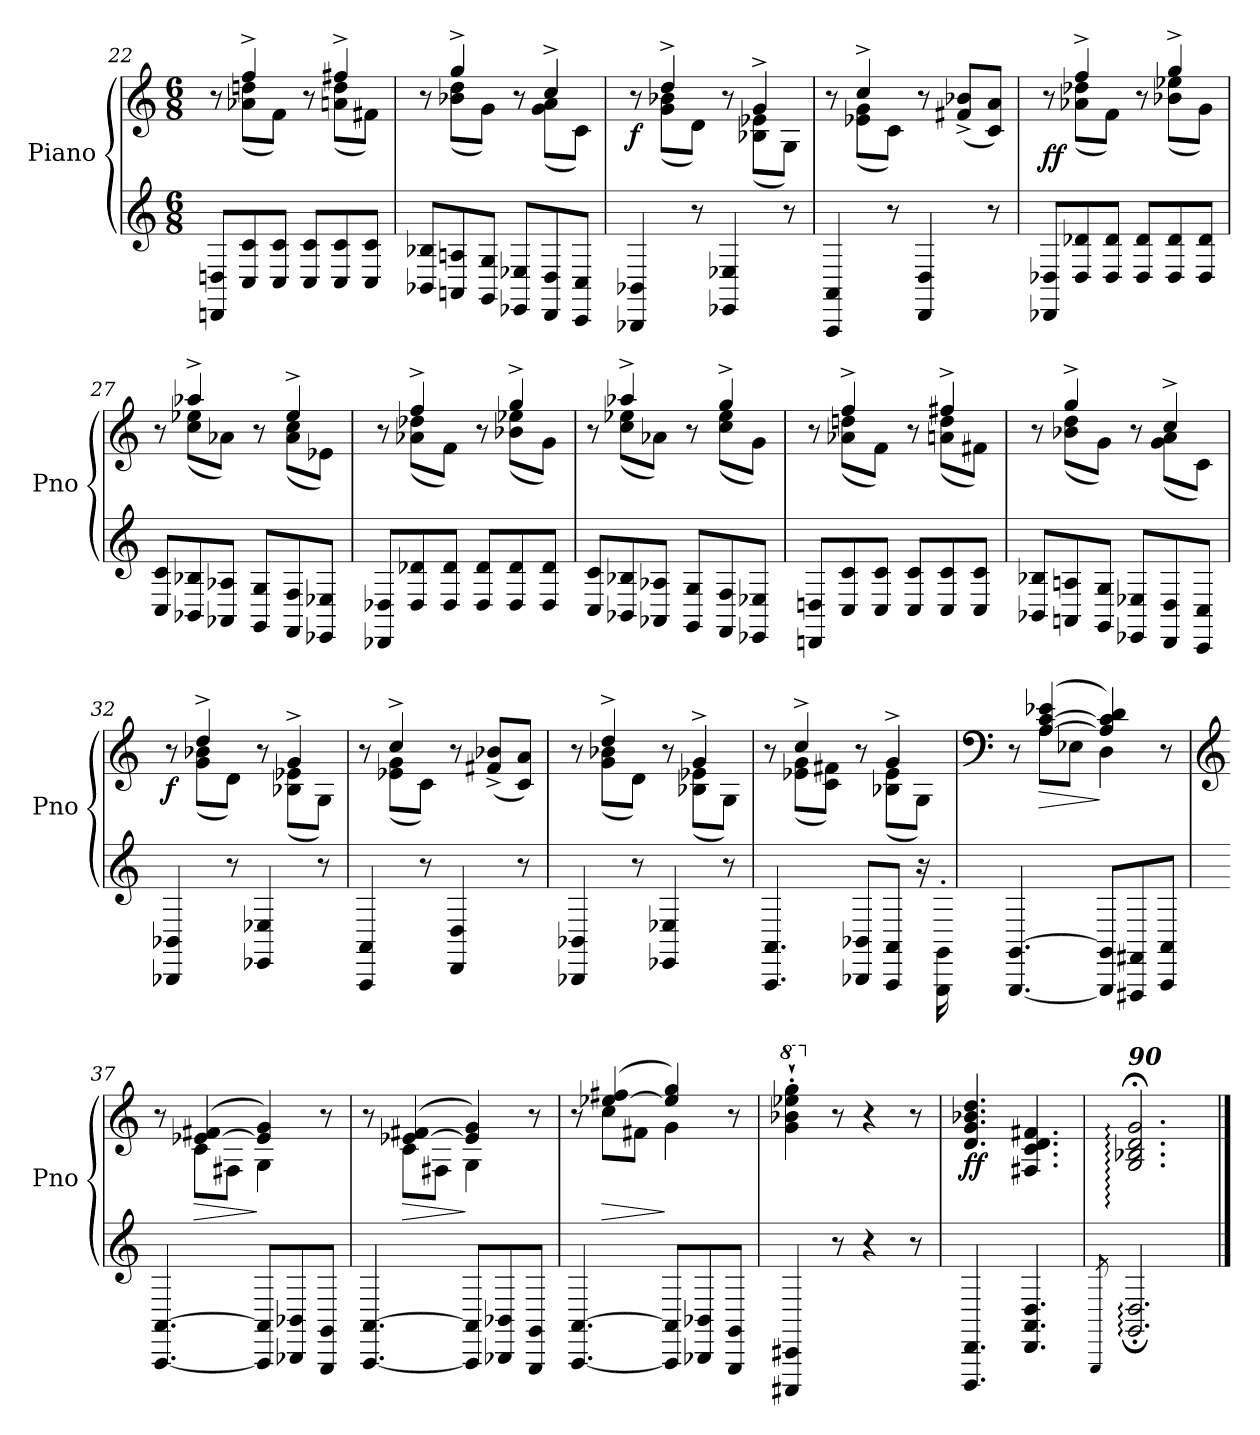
**kern	**kern	**dynam
*part1	*part1	*part1
*staff2	*staff1	*staff1/2
*I"Piano	*	*
*I'Pno	*	*
*clefG2	*clefG2	*
*k[]	*k[]	*
*M6/8	*M6/8	*
=22	=22	=22
*	*^	*
8DDn/ 8Dn/L	8r	8ryy	.
8C/ 8c/	4ff^/	(8a-X\ 8ddn\L	.
8C/ 8c/J	.	8f\J)	.
8C/ 8c/L	8r	8ryy	.
8C/ 8c/	4ff#X^/	(8an\ 8dd\L	.
8C/ 8c/J	.	8f#X\J)	.
=23	=23	=23	=23
8BB-X/ 8B-X/L	8r	8ryy	.
8AAn/ 8An/	4gg^/	(8b-X\ 8dd\L	.
8GG/ 8G/J	.	8g\J)	.
8EE-X/ 8E-X/L	8r	8ryy	.
8DD/ 8D/	4cc^/	(8g\ 8a\L	.
8CC/ 8C/J	.	8c\J)	.
=24	=24	=24	=24
!	!	!	!LO:DY:b
4BBB-X/ 4BB-X/	8r	8ryy	f
.	4dd^/	(8g\ 8b-X\L	.
8r	.	8d\J)	.
4EE-X/ 4E-X/	8r	8ryy	.
.	4g^/	(8B-X\ 8e-X\L	.
8r	.	8G\J)	.
!!LO:PB:g=z	!!
=25	=25	=25	=25
4AAA/ 4AA/	8r	8ryy	.
.	4cc^/	(8e-X\ 8g\L	.
8r	.	8c\J)	.
4DD/ 4D/	8r	4.ryy	.
.	(8f#X/^ 8b-X/^L	.	.
8r	8c/ 8a/J)	.	.
=26	=26	=26	=26
!	!	!	!LO:DY:b
8DD-X/ 8D-X/L	8r	8ryy	ff
8D-/ 8d-X/	4ff^/	(8a-X\ 8dd-X\L	.
8D-/ 8d-/J	.	8f\J)	.
8D-/ 8d-/L	8r	8ryy	.
8D-/ 8d-/	4gg^/	(8b-X\ 8ee-X\L	.
8D-/ 8d-/J	.	8g\J)	.
=27	=27	=27	=27
8C/ 8c/L	8r	8ryy	.
8BB-X/ 8B-X/	4aa-X^/	(8cc\ 8ee-X\L	.
8AA-X/ 8A-X/J	.	8a-X\J)	.
8GG/ 8G/L	8r	8ryy	.
8FF/ 8F/	4ee-^/	(8a-\ 8cc\L	.
8EE-X/ 8E-X/J	.	8e-X\J)	.
=28	=28	=28	=28
8DD-X/ 8D-X/L	8r	8ryy	.
8D-/ 8d-X/	4ff^/	(8a-X\ 8dd-X\L	.
8D-/ 8d-/J	.	8f\J)	.
8D-/ 8d-/L	8r	8ryy	.
8D-/ 8d-/	4gg^/	(8b-X\ 8ee-X\L	.
8D-/ 8d-/J	.	8g\J)	.
=29	=29	=29	=29
8C/ 8c/L	8r	8ryy	.
8BB-X/ 8B-X/	4aa-X^/	(8cc\ 8ee-X\L	.
8AA-X/ 8A-X/J	.	8a-X\J)	.
8GG/ 8G/L	8r	8ryy	.
8FF/ 8F/	4gg^/	(8cc\ 8ee-\L	.
8EE-X/ 8E-X/J	.	8g\J)	.
!!LO:LB:g=z	!!
=30	=30	=30	=30
8DDn/ 8Dn/L	8r	8ryy	.
8C/ 8c/	4ff^/	(8a-X\ 8ddn\L	.
8C/ 8c/J	.	8f\J)	.
8C/ 8c/L	8r	8ryy	.
8C/ 8c/	4ff#X^/	(8an\ 8dd\L	.
8C/ 8c/J	.	8f#X\J)	.
=31	=31	=31	=31
8BB-X/ 8B-X/L	8r	8ryy	.
8AAn/ 8An/	4gg^/	(8b-X\ 8dd\L	.
8GG/ 8G/J	.	8g\J)	.
8EE-X/ 8E-X/L	8r	8ryy	.
8DD/ 8D/	4cc^/	(8g\ 8a\L	.
8CC/ 8C/J	.	8c\J)	.
=32	=32	=32	=32
!	!	!	!LO:DY:b
4BBB-X/ 4BB-X/	8r	8ryy	f
.	4dd^/	(8g\ 8b-X\L	.
8r	.	8d\J)	.
4EE-X/ 4E-X/	8r	8ryy	.
.	4g^/	(8B-X\ 8e-X\L	.
8r	.	8G\J)	.
=33	=33	=33	=33
4AAA/ 4AA/	8r	8ryy	.
.	4cc^/	(8e-X\ 8g\L	.
8r	.	8c\J)	.
4DD/ 4D/	8r	4.ryy	.
.	(8f#X/^ 8b-X/^L	.	.
8r	8c/ 8a/J)	.	.
=34	=34	=34	=34
4BBB-X/ 4BB-X/	8r	8ryy	.
.	4dd^/	(8g\ 8b-X\L	.
8r	.	8d\J)	.
4EE-X/ 4E-X/	8r	8ryy	.
.	4g^/	(8B-X\ 8e-X\L	.
8r	.	8G\J)	.
!!LO:LB:g=z	!!
=35	=35	=35	=35
*^	*	*	*
4.AAA/ 4.AA/	4.ryy	8r	8ryy	.
.	.	4cc^/	(8e-X\ 8g\L	.
.	.	.	8c\ 8f#X\J)	.
8ryy	8BBB-X/ 8BB-X/L	8r	8ryy	.
8ryy	8AAA/ 8AA/J	4g^/	(8B-X\ 8e-\L	.
16r	16ryy	.	8G\J)	.
16ryy	16GGG\' 16GG\'	.	.	.
*v	*v	*	*	*
=36	=36	=36	=36
*	*clefF4	*	*
[4.GGG/ [4.GG/	8r	8ryy	.
!	!	!	!LO:HP:b
.	([4A/ [4c/ 4e-X/	8A\L	>
.	.	8E-X\J	.
8GGG/] 8GG/]L	4A/] 4c/] 4d/)	4D\	]
8FFF#X/ 8FF#X/	.	.	.
8AAA/ 8AA/J	8r	8ryy	.
=37	=37	=37	=37
*	*clefG2	*	*
[4.AAA/ [4.AA/	8r	8ryy	.
!	!	!	!LO:HP:b
.	([4e-X/ 4f#X/	8c\L	>
.	.	8F#X\J	.
8AAA/] 8AA/]L	4e-/] 4g/)	4G\	]
8BBB-X/ 8BB-X/	.	.	.
8GGG/ 8GG/J	8r	8ryy	.
=38	=38	=38	=38
[4.AAA/ [4.AA/	8r	8ryy	.
!	!	!	!LO:HP:b
.	([4e-X/ 4f#X/	8c\L	>
.	.	8F#X\J	.
8AAA/] 8AA/]L	4e-/] 4g/)	4G\	]
8BBB-X/ 8BB-X/	.	.	.
8GGG/ 8GG/J	8r	8ryy	.
!!LO:LB:g=z	!!
=39	=39	=39	=39
[4.AAA/ [4.AA/	8r	8ryy	.
!	!	!	!LO:HP:b
.	([4ee-X/ 4ff#X/	8cc\L	>
.	.	8f#X\J	.
8AAA/] 8AA/]L	4ee-/] 4gg/)	4g\	]
8BBB-X/ 8BB-X/	.	.	.
8GGG/ 8GG/J	8r	8ryy	.
*	*v	*v	*
=40	=40	=40
*	*8va	*
*	*^	*
!	!	!	!LO:DY:b
*	*v	*v	*
4CCC#X/ 4CC#X/	4gg\`' 4bb-X\`' 4eee-X\`' 4ggg\`'	other-dynamics
*	*X8va	*
8r	8r	.
4r	4r	.
8r	8r	.
=41	=41	=41
!	!	!LO:DY:b
4.DDD/ 4.DD/	4.d/ 4.g/ 4.b-X/ 4.dd/	ff
4.DD/ 4.AA/ 4.D/	4.F#X/ 4.c/ 4.d/ 4.f#X/	.
=42	=42	=42
8qGGG/	.	.
*^	*^	*
!	!	!LO:TX:a:Bi:t=90	!	!
2.ryy	2.GG/;<: 2.D/;<:	2.G/;<: 2.B-X/;<: 2.d/;<: 2.g/;<:	2.GGyy: 2.Dyy: 2.Gyy: 2.B-yy: 2.dyy: 2.gyy:	.
*v	*v	*	*	*
*	*v	*v	*
==	==	==
*-	*-	*-
